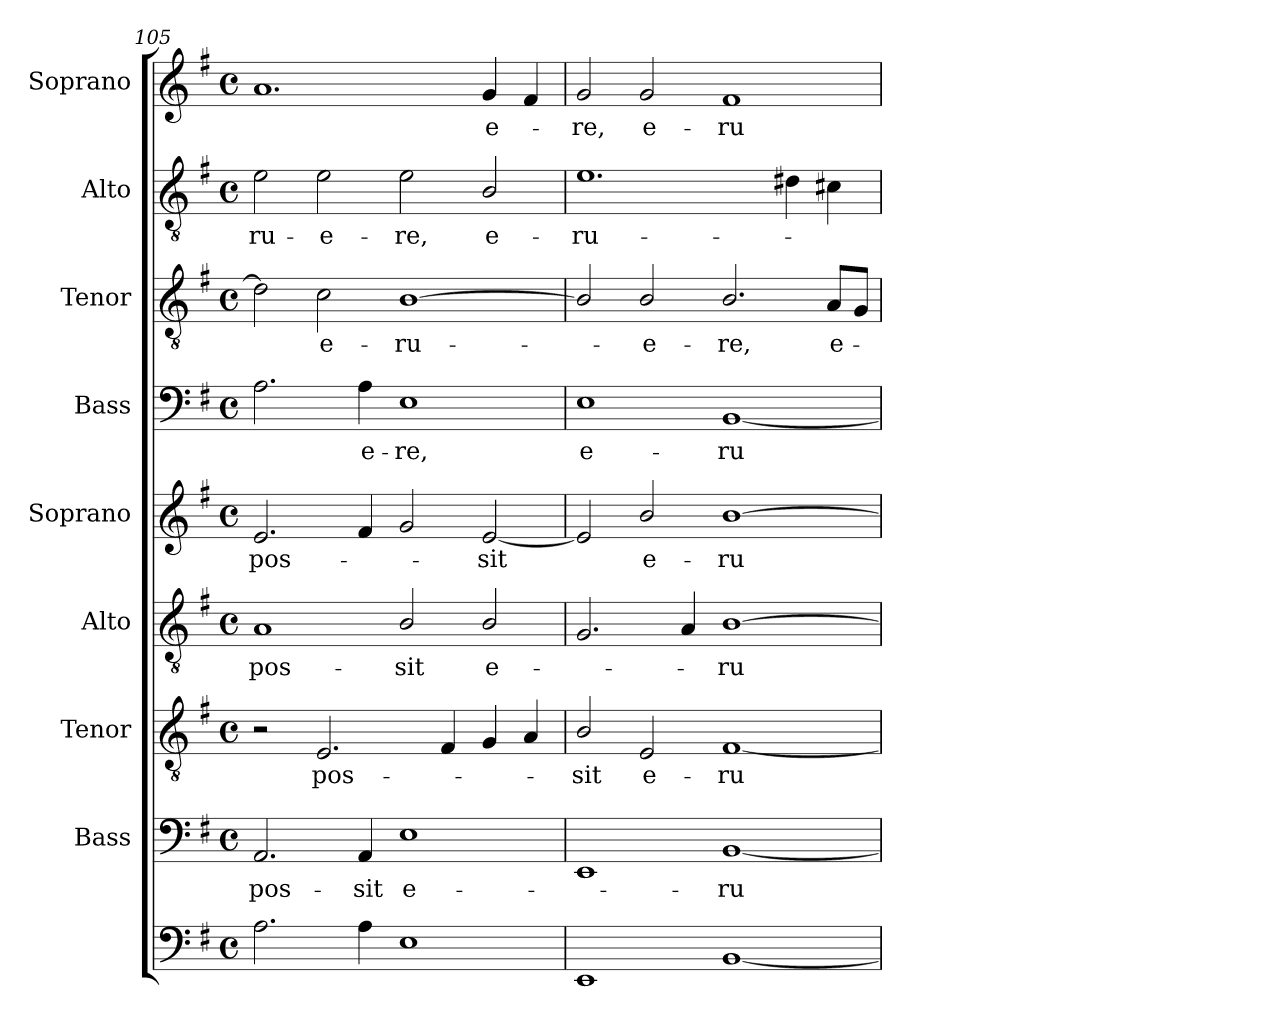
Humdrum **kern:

**kern	**kern	**text	**kern	**text	**kern	**text	**kern	**text	**kern	**text	**kern	**text	**kern	**text	**kern	**text
*part9	*part8	*part8	*part7	*part7	*part6	*part6	*part5	*part5	*part4	*part4	*part3	*part3	*part2	*part2	*part1	*part1
*staff9	*staff8	*staff8	*staff7	*staff7	*staff6	*staff6	*staff5	*staff5	*staff4	*staff4	*staff3	*staff3	*staff2	*staff2	*staff1	*staff1
*I""Violón y contrabajo"	*I"Bass	*	*I"Tenor	*	*I"Alto	*	*I"Soprano	*	*I"Bass	*	*I"Tenor	*	*I"Alto	*	*I"Soprano	*
*I'Cont.	*I'B.	*	*I'T.	*	*I'A.	*	*I'S.	*	*I'B.	*	*I'T.	*	*I'A.	*	*I'S.	*
!!LO:LB:g=z
*clefF4	*clefF4	*	*clefGv2	*	*clefGv2	*	*clefG2	*	*clefF4	*	*clefGv2	*	*clefGv2	*	*clefG2	*
*	*	*	*ITrd7c12	*	*ITrd7c12	*	*	*	*	*	*ITrd7c12	*	*ITrd7c12	*	*	*
*k[f#]	*k[f#]	*	*k[f#]	*	*k[f#]	*	*k[f#]	*	*k[f#]	*	*k[f#]	*	*k[f#]	*	*k[f#]	*
*G:	*G:	*	*G:	*	*G:	*	*G:	*	*G:	*	*G:	*	*G:	*	*G:	*
*M4/4	*M4/4	*	*M4/4	*	*M4/4	*	*M4/4	*	*M4/4	*	*M4/4	*	*M4/4	*	*M4/4	*
*met(c)	*met(c)	*	*met(c)	*	*met(c)	*	*met(c)	*	*met(c)	*	*met(c)	*	*met(c)	*	*met(c)	*
=105	=105	=105	=105	=105	=105	=105	=105	=105	=105	=105	=105	=105	=105	=105	=105	=105
!	!	!LO:LY:b:color=#000000	!	!	!	!	!	!	!	!	!	!	!	!	!	!
!	!	!	!	!	!	!LO:LY:b:color=#000000	!	!	!	!	!	!	!	!	!	!
!	!	!	!	!	!	!	!	!LO:LY:b:color=#000000	!	!	!	!	!	!	!	!
!	!	!	!	!	!	!	!	!	!	!	!	!	!	!LO:LY:b:color=#000000	!	!
2.Ai\	2.AAi/	pos-	2r	.	1AAi	pos-	2.ei/	pos-	2.Ai\	.	2Di\]	.	2Ei\	-ru-	1.ai	.
!	!	!	!	!LO:LY:b:color=#000000	!	!	!	!	!	!	!	!	!	!	!	!
!	!	!	!	!	!	!	!	!	!	!	!	!LO:LY:b:color=#000000	!	!	!	!
!	!	!	!	!	!	!	!	!	!	!	!	!	!	!LO:LY:b:color=#000000	!	!
.	.	.	2.EEi/	pos-	.	.	.	.	.	.	2Ci\	e-	2Ei\	-e-	.	.
!	!	!LO:LY:b:color=#000000	!	!	!	!	!	!	!	!	!	!	!	!	!	!
!	!	!	!	!	!	!	!	!	!	!LO:LY:b:color=#000000	!	!	!	!	!	!
4Ai\	4AAi/	-sit	.	.	.	.	4f#i/	.	4Ai\	-e-	.	.	.	.	.	.
!	!	!LO:LY:b:color=#000000	!	!	!	!	!	!	!	!	!	!	!	!	!	!
!	!	!	!	!	!	!LO:LY:b:color=#000000	!	!	!	!	!	!	!	!	!	!
!	!	!	!	!	!	!	!	!	!	!LO:LY:b:color=#000000	!	!	!	!	!	!
!	!	!	!	!	!	!	!	!	!	!	!	!LO:LY:b:color=#000000	!	!	!	!
!	!	!	!	!	!	!	!	!	!	!	!	!	!	!LO:LY:b:color=#000000	!	!
1Ei	1Ei	e-	.	.	2BBi/	-sit	2gi/	.	1Ei	-re,	[1BBi	-ru-	2Ei\	-re,	.	.
.	.	.	4FF#i/	.	.	.	.	.	.	.	.	.	.	.	.	.
!	!	!	!	!	!	!LO:LY:b:color=#000000	!	!	!	!	!	!	!	!	!	!
!	!	!	!	!	!	!	!	!LO:LY:b:color=#000000	!	!	!	!	!	!	!	!
!	!	!	!	!	!	!	!	!	!	!	!	!	!	!LO:LY:b:color=#000000	!	!
!	!	!	!	!	!	!	!	!	!	!	!	!	!	!	!	!LO:LY:b:color=#000000
.	.	.	4GGi/	.	2BBi/	e-	[2ei/	-sit	.	.	.	.	2BBi/	e-	4gi/	-e-
.	.	.	4AAi/	.	.	.	.	.	.	.	.	.	.	.	4f#i/	.
=106	=106	=106	=106	=106	=106	=106	=106	=106	=106	=106	=106	=106	=106	=106	=106	=106
!	!	!	!	!LO:LY:b:color=#000000	!	!	!	!	!	!	!	!	!	!	!	!
!	!	!	!	!	!	!	!	!	!	!LO:LY:b:color=#000000	!	!	!	!	!	!
!	!	!	!	!	!	!	!	!	!	!	!	!	!	!LO:LY:b:color=#000000	!	!
!	!	!	!	!	!	!	!	!	!	!	!	!	!	!	!	!LO:LY:b:color=#000000
1EEi	1EEi	.	2BBi/	-sit	2.GGi/	.	2ei/]	.	1Ei	e-	2BBi/]	.	1.Ei	-ru-	2gi/	-re,
!	!	!	!	!LO:LY:b:color=#000000	!	!	!	!	!	!	!	!	!	!	!	!
!	!	!	!	!	!	!	!	!LO:LY:b:color=#000000	!	!	!	!	!	!	!	!
!	!	!	!	!	!	!	!	!	!	!	!	!LO:LY:b:color=#000000	!	!	!	!
!	!	!	!	!	!	!	!	!	!	!	!	!	!	!	!	!LO:LY:b:color=#000000
.	.	.	2EEi/	e-	.	.	2bi/	e-	.	.	2BBi/	-e-	.	.	2gi/	e-
.	.	.	.	.	4AAi/	.	.	.	.	.	.	.	.	.	.	.
!	!	!LO:LY:b:color=#000000	!	!	!	!	!	!	!	!	!	!	!	!	!	!
!	!	!	!	!LO:LY:b:color=#000000	!	!	!	!	!	!	!	!	!	!	!	!
!	!	!	!	!	!	!LO:LY:b:color=#000000	!	!	!	!	!	!	!	!	!	!
!	!	!	!	!	!	!	!	!LO:LY:b:color=#000000	!	!	!	!	!	!	!	!
!	!	!	!	!	!	!	!	!	!	!LO:LY:b:color=#000000	!	!	!	!	!	!
!	!	!	!	!	!	!	!	!	!	!	!	!LO:LY:b:color=#000000	!	!	!	!
!	!	!	!	!	!	!	!	!	!	!	!	!	!	!	!	!LO:LY:b:color=#000000
[1BBi	[1BBi	-ru-	[1FF#i	-ru-	[1BBi	-ru-	[1bi	-ru-	[1BBi	-ru-	2.BBi/	-re,	.	.	1f#i	-ru-
.	.	.	.	.	.	.	.	.	.	.	.	.	4D#Xi\	.	.	.
!	!	!	!	!	!	!	!	!	!	!	!	!LO:LY:b:color=#000000	!	!	!	!
.	.	.	.	.	.	.	.	.	.	.	8AAi/L	e-	4C#Xi\	.	.	.
.	.	.	.	.	.	.	.	.	.	.	8GGi/J	.	.	.	.	.
=	=	=	=	=	=	=	=	=	=	=	=	=	=	=	=	=
*-	*-	*-	*-	*-	*-	*-	*-	*-	*-	*-	*-	*-	*-	*-	*-	*-
